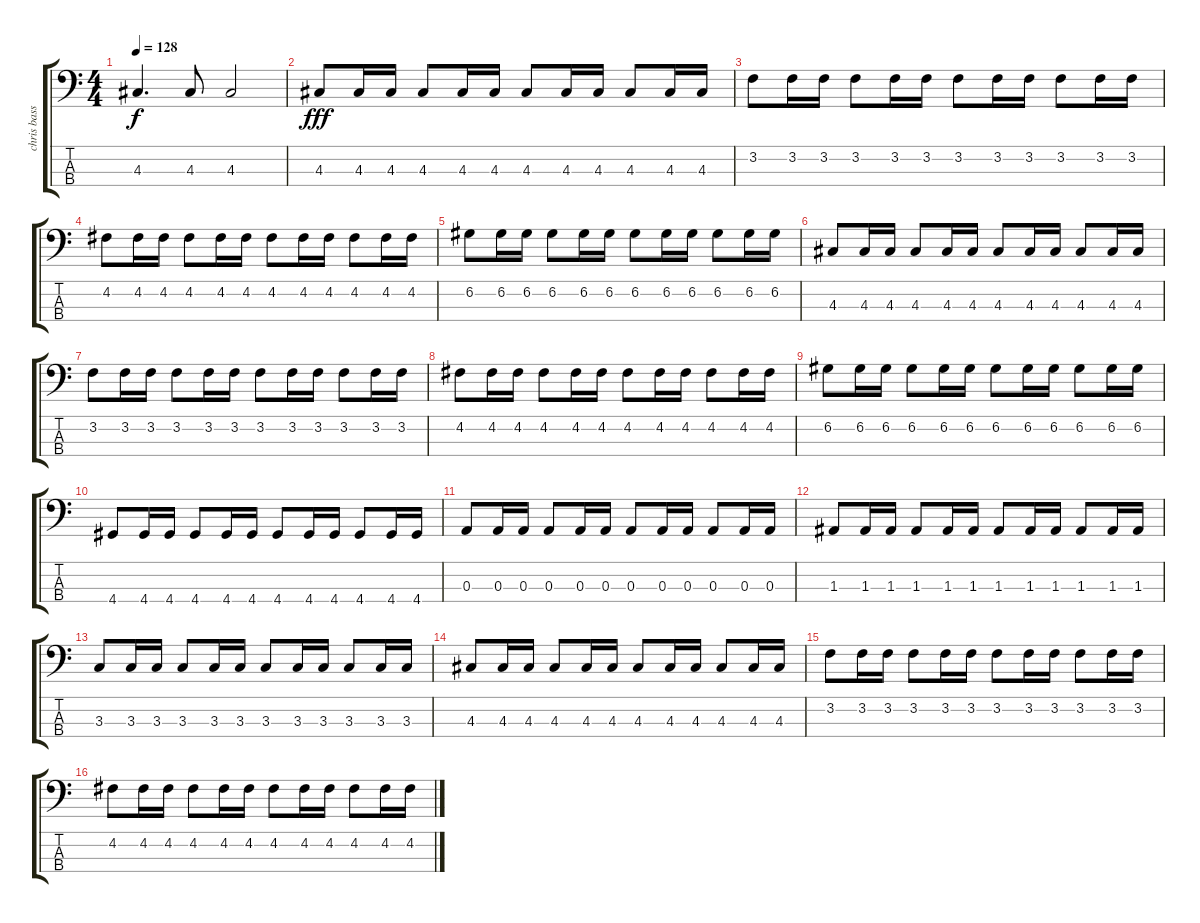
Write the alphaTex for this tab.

\track ("chris bass1" "chris bass") {instrument electricbassfinger}
\staff {score tabs}
\tuning (G2 D2 A1 E1) {hide}
\ts (4 4)
\tempo 128
\clef f4
\ks c
4.3.4{d dy f} 4.3.8 4.3.2 |
4.3.8{dy fff} 4.3.16 4.3.16 4.3.8 4.3.16 4.3.16 4.3.8 4.3.16 4.3.16 4.3.8 4.3.16 4.3.16 |
3.2.8 3.2.16 3.2.16 3.2.8 3.2.16 3.2.16 3.2.8 3.2.16 3.2.16 3.2.8 3.2.16 3.2.16 |
4.2.8 4.2.16 4.2.16 4.2.8 4.2.16 4.2.16 4.2.8 4.2.16 4.2.16 4.2.8 4.2.16 4.2.16 |
6.2.8 6.2.16 6.2.16 6.2.8 6.2.16 6.2.16 6.2.8 6.2.16 6.2.16 6.2.8 6.2.16 6.2.16 |
4.3.8 4.3.16 4.3.16 4.3.8 4.3.16 4.3.16 4.3.8 4.3.16 4.3.16 4.3.8 4.3.16 4.3.16 |
3.2.8 3.2.16 3.2.16 3.2.8 3.2.16 3.2.16 3.2.8 3.2.16 3.2.16 3.2.8 3.2.16 3.2.16 |
4.2.8 4.2.16 4.2.16 4.2.8 4.2.16 4.2.16 4.2.8 4.2.16 4.2.16 4.2.8 4.2.16 4.2.16 |
6.2.8 6.2.16 6.2.16 6.2.8 6.2.16 6.2.16 6.2.8 6.2.16 6.2.16 6.2.8 6.2.16 6.2.16 |
4.4.8 4.4.16 4.4.16 4.4.8 4.4.16 4.4.16 4.4.8 4.4.16 4.4.16 4.4.8 4.4.16 4.4.16 |
0.3.8 0.3.16 0.3.16 0.3.8 0.3.16 0.3.16 0.3.8 0.3.16 0.3.16 0.3.8 0.3.16 0.3.16 |
1.3.8 1.3.16 1.3.16 1.3.8 1.3.16 1.3.16 1.3.8 1.3.16 1.3.16 1.3.8 1.3.16 1.3.16 |
3.3.8 3.3.16 3.3.16 3.3.8 3.3.16 3.3.16 3.3.8 3.3.16 3.3.16 3.3.8 3.3.16 3.3.16 |
4.3.8 4.3.16 4.3.16 4.3.8 4.3.16 4.3.16 4.3.8 4.3.16 4.3.16 4.3.8 4.3.16 4.3.16 |
3.2.8 3.2.16 3.2.16 3.2.8 3.2.16 3.2.16 3.2.8 3.2.16 3.2.16 3.2.8 3.2.16 3.2.16 |
4.2.8 4.2.16 4.2.16 4.2.8 4.2.16 4.2.16 4.2.8 4.2.16 4.2.16 4.2.8 4.2.16 4.2.16
